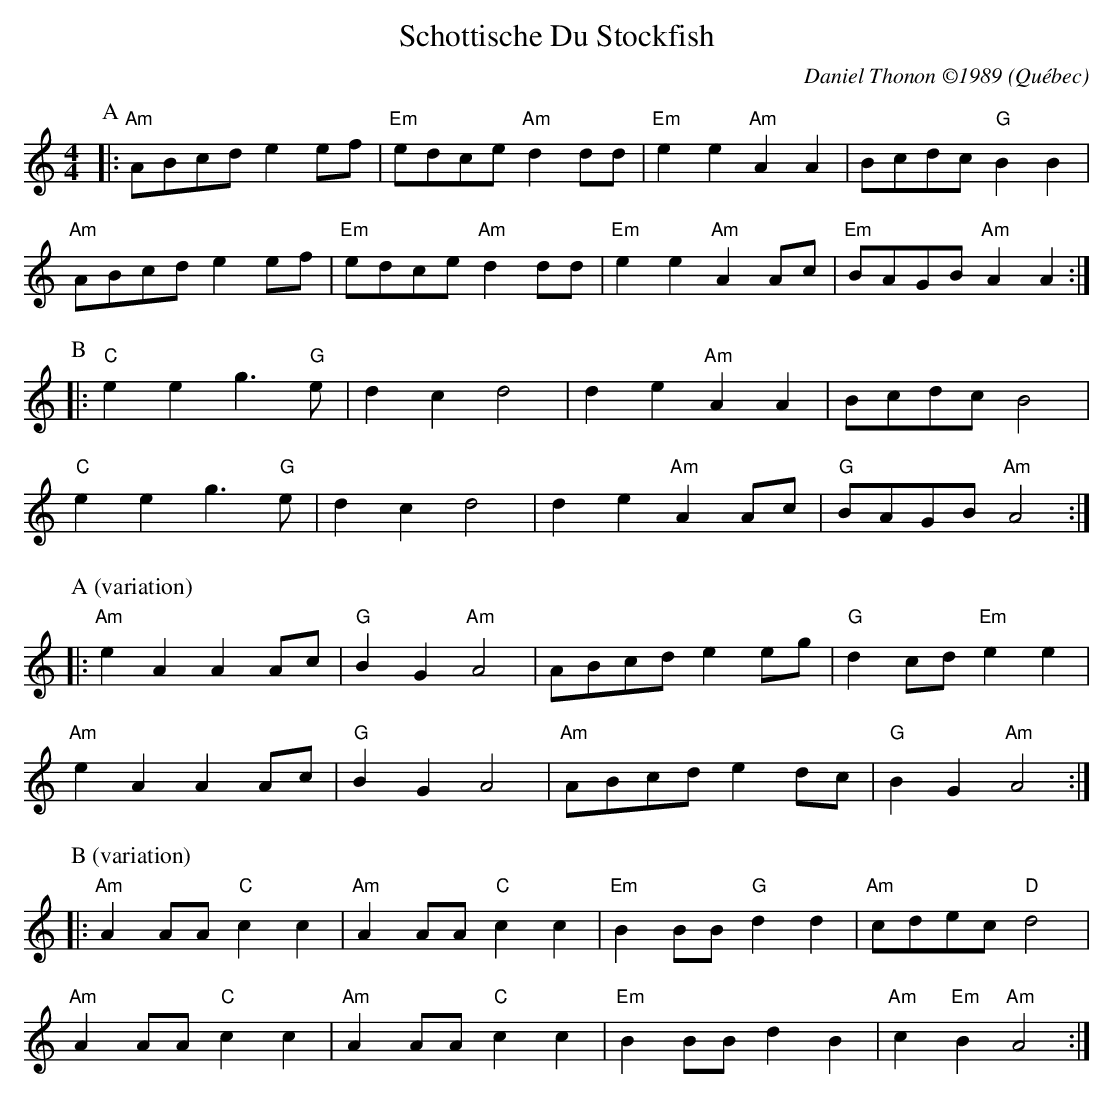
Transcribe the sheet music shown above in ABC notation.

X:1
T:Schottische Du Stockfish
C:Daniel Thonon ©1989
O:Québec
M:4/4
L:1/8
K:Amin
P:A
|: "Am"ABcd e2ef| "Em"edce "Am"d2dd| "Em"e2e2 "Am"A2A2|Bcdc "G"B2B2 |
"Am"ABcd e2ef| "Em"edce "Am"d2dd| "Em"e2e2 "Am"A2Ac| "Em"BAGB "Am"A2A2 :|
P:B
|: "C"e2e2 g3"G"e |d2c2 d4  |d2e2 "Am"A2A2|Bcdc B4 |
"C"e2e2 g3"G"e |d2c2 d4  |d2e2 "Am"A2Ac| "G"BAGB "Am"A4 :|
P:A (variation)
|: "Am"e2A2 A2Ac| "G"B2G2 "Am"A4|ABcd e2eg| "G"d2cd "Em"e2e2 |
"Am"e2A2 A2Ac| "G"B2G2 A4| "Am"ABcd e2dc| "G"B2G2 "Am"A4  :|
P:B (variation)
|: "Am"A2AA "C"c2c2| "Am"A2AA "C"c2c2| "Em"B2BB "G"d2d2| "Am"cdec "D"d4 |
"Am"A2AA "C"c2c2| "Am"A2AA "C"c2c2| "Em"B2BB d2B2| "Am"c2"Em"B2 "Am"A4:|
